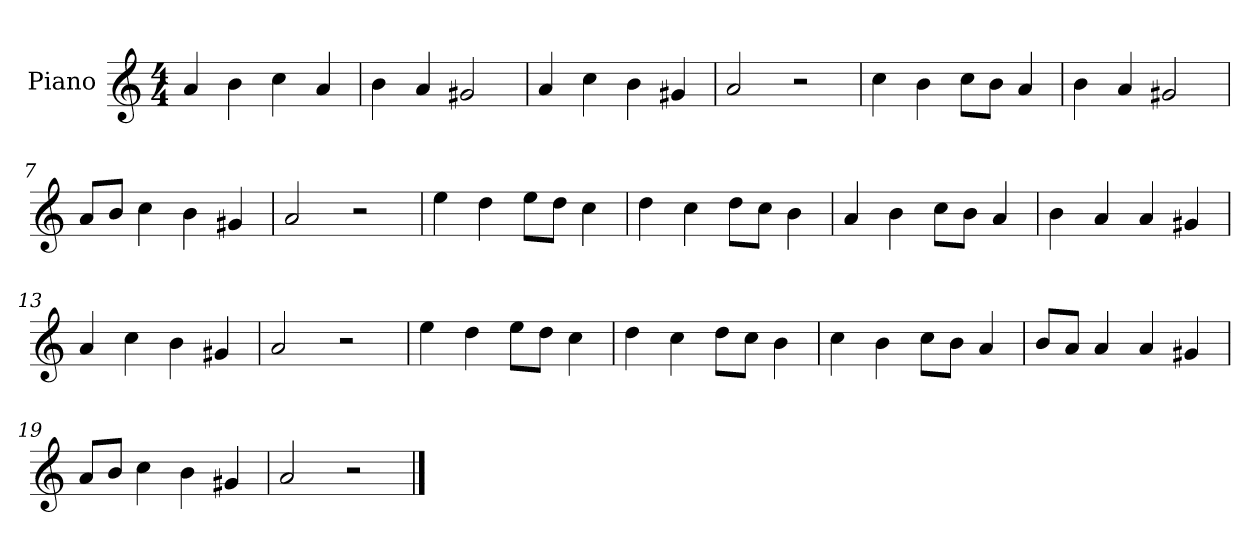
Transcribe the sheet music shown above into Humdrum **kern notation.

**kern
*part1
*staff1
*I"Piano
*I'P-no
*clefG2
*k[]
*M4/4
*MM90
=1
4a/
4b\
4cc\
4a/
=2
4b\
4a/
2g#X/
=3
4a/
4cc\
4b\
4g#X/
=4
2a/
2r
=5
4cc\
4b\
8cc\L
8b\J
4a/
=6
4b\
4a/
2g#X/
=7
8a/L
8b/J
4cc\
4b\
4g#X/
=8
2a/
2r
!!LO:LB:g=z
=9
4ee\
4dd\
8ee\L
8dd\J
4cc\
=10
4dd\
4cc\
8dd\L
8cc\J
4b\
=11
4a/
4b\
8cc\L
8b\J
4a/
=12
4b\
4a/
4a/
4g#X/
=13
4a/
4cc\
4b\
4g#X/
=14
2a/
2r
=15
4ee\
4dd\
8ee\L
8dd\J
4cc\
=16
4dd\
4cc\
8dd\L
8cc\J
4b\
!!LO:LB:g=z
=17
4cc\
4b\
8cc\L
8b\J
4a/
=18
8b/L
8a/J
4a/
4a/
4g#X/
=19
8a/L
8b/J
4cc\
4b\
4g#X/
=20
2a/
2r
==
*-
